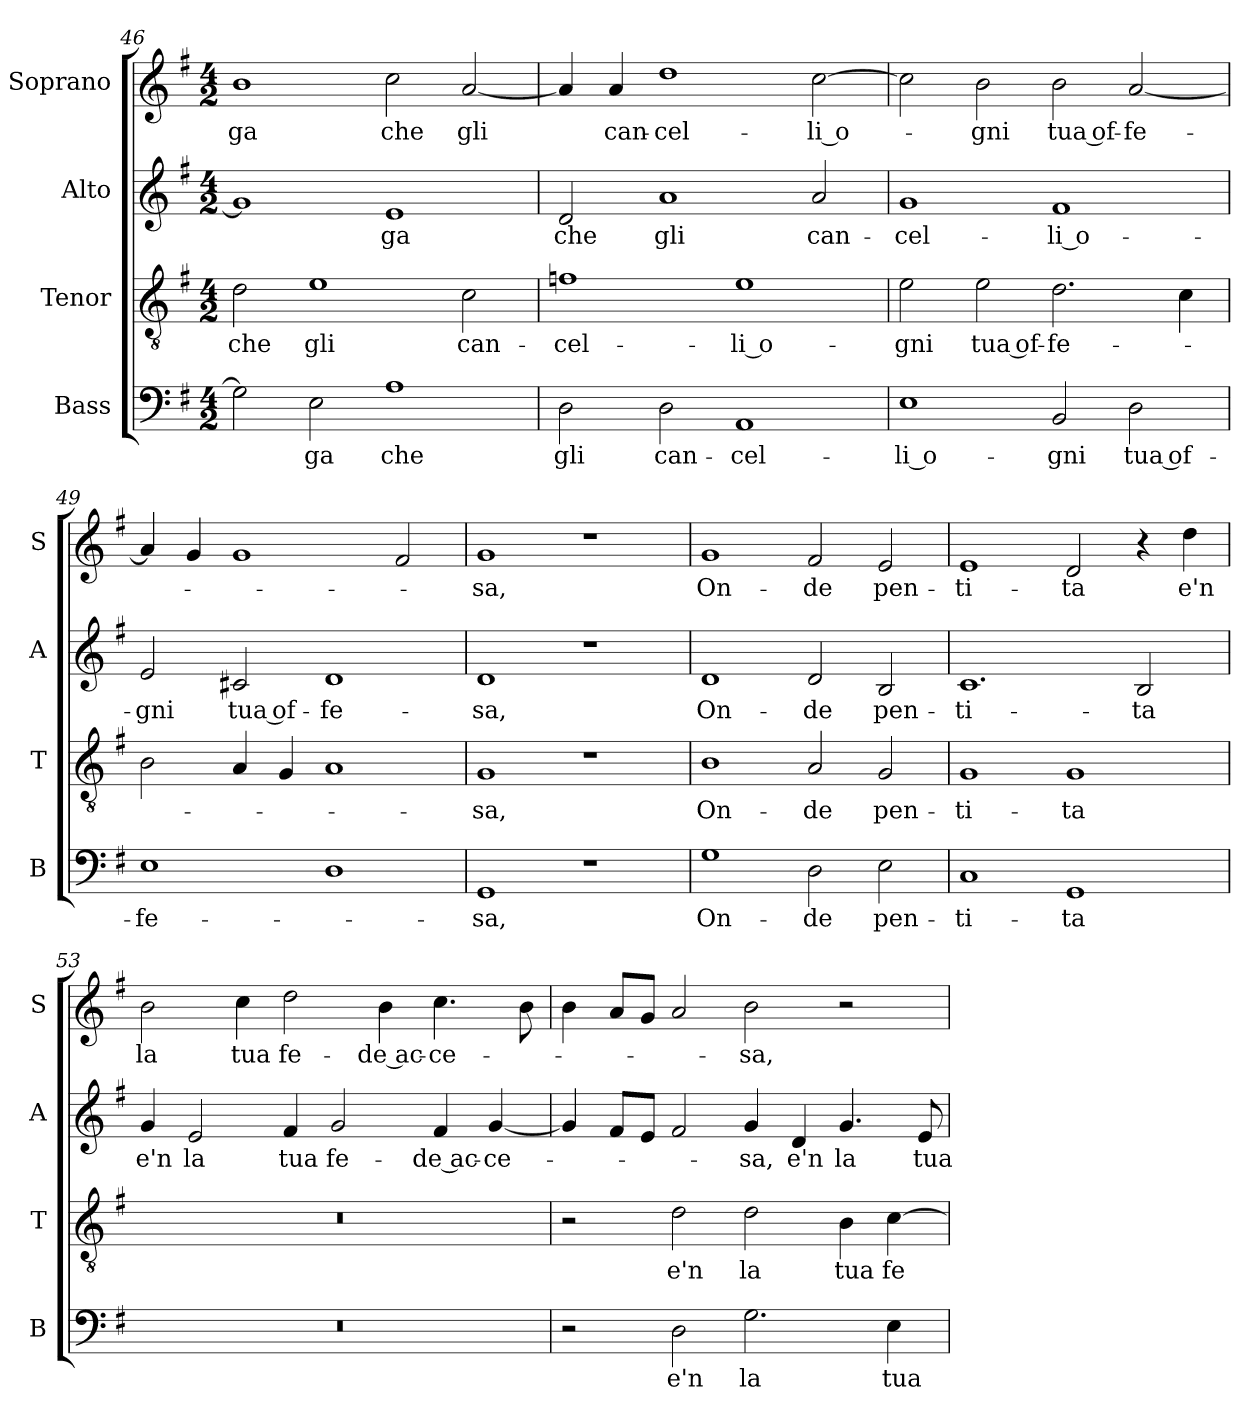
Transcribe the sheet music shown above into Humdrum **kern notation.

**kern	**text	**kern	**text	**kern	**text	**kern	**text
*part4	*part4	*part3	*part3	*part2	*part2	*part1	*part1
*staff4	*staff4	*staff3	*staff3	*staff2	*staff2	*staff1	*staff1
*I"Bass	*	*I"Tenor	*	*I"Alto	*	*I"Soprano	*
*I'B	*	*I'T	*	*I'A	*	*I'S	*
*clefF4	*	*clefGv2	*	*clefG2	*	*clefG2	*
*k[f#]	*	*k[f#]	*	*k[f#]	*	*k[f#]	*
*G:	*	*G:	*	*G:	*	*G:	*
*M4/2	*	*M4/2	*	*M4/2	*	*M4/2	*
=46	=46	=46	=46	=46	=46	=46	=46
!	!	!	!LO:LY:b	!	!	!	!LO:LY:b
2G\]	.	2d\	che	1g]	.	1b	-ga
!	!LO:LY:b	!	!LO:LY:b	!	!	!	!
2E\	-ga	1e	gli	.	.	.	.
!	!LO:LY:b	!	!	!	!LO:LY:b	!	!LO:LY:b
1A	che	.	.	1e	-ga	2cc\	che
!	!	!	!LO:LY:b	!	!	!	!LO:LY:b
.	.	2c\	can-	.	.	[2a/	gli
=47	=47	=47	=47	=47	=47	=47	=47
!	!LO:LY:b	!	!LO:LY:b	!	!LO:LY:b	!	!
2D\	gli	1fn	-cel-	2d/	che	4a/]	.
!	!	!	!	!	!	!	!LO:LY:b
.	.	.	.	.	.	4a/	can-
!	!LO:LY:b	!	!	!	!LO:LY:b	!	!LO:LY:b
2D\	can-	.	.	1a	gli	1dd	-cel-
!	!LO:LY:b	!	!LO:LY:b	!	!	!	!
1AA	-cel-	1e	-li o-	.	.	.	.
!	!	!	!	!	!LO:LY:b	!	!LO:LY:b
.	.	.	.	2a/	can-	[2cc\	-li o-
=48	=48	=48	=48	=48	=48	=48	=48
!	!LO:LY:b	!	!LO:LY:b	!	!LO:LY:b	!	!
1E	-li o-	2e\	-gni	1g	-cel-	2cc\]	.
!	!	!	!LO:LY:b	!	!	!	!LO:LY:b
.	.	2e\	tua of-	.	.	2b\	-gni
!	!LO:LY:b	!	!LO:LY:b	!	!LO:LY:b	!	!LO:LY:b
2BB/	-gni	2.d\	-fe-	1f#	-li o-	2b\	tua of-
!	!LO:LY:b	!	!	!	!	!	!LO:LY:b
2D\	tua of-	.	.	.	.	[2a/	-fe-
.	.	4c\	.	.	.	.	.
!!LO:LB:g=z
=49	=49	=49	=49	=49	=49	=49	=49
!	!LO:LY:b	!	!	!	!LO:LY:b	!	!
1E	-fe-	2B\	.	2e/	-gni	4a/]	.
.	.	.	.	.	.	4g/	.
!	!	!	!	!	!LO:LY:b	!	!
.	.	4A/	.	2c#X/	tua of-	1g	.
.	.	4G/	.	.	.	.	.
!	!	!	!	!	!LO:LY:b	!	!
1D	.	1A	.	1d	-fe-	.	.
.	.	.	.	.	.	2f#/	.
=50	=50	=50	=50	=50	=50	=50	=50
!	!LO:LY:b	!	!LO:LY:b	!	!LO:LY:b	!	!LO:LY:b
1GG	-sa,	1G	-sa,	1d	-sa,	1g	-sa,
1r	.	1r	.	1r	.	1r	.
=51	=51	=51	=51	=51	=51	=51	=51
!	!LO:LY:b	!	!LO:LY:b	!	!LO:LY:b	!	!LO:LY:b
1G	On-	1B	On-	1d	On-	1g	On-
!	!LO:LY:b	!	!LO:LY:b	!	!LO:LY:b	!	!LO:LY:b
2D\	-de	2A/	-de	2d/	-de	2f#/	-de
!	!LO:LY:b	!	!LO:LY:b	!	!LO:LY:b	!	!LO:LY:b
2E\	pen-	2G/	pen-	2B/	pen-	2e/	pen-
=52	=52	=52	=52	=52	=52	=52	=52
!	!LO:LY:b	!	!LO:LY:b	!	!LO:LY:b	!	!LO:LY:b
1C	-ti-	1G	-ti-	1.c	-ti-	1e	-ti-
!	!LO:LY:b	!	!LO:LY:b	!	!	!	!LO:LY:b
1GG	-ta	1G	-ta	.	.	2d/	-ta
!	!	!	!	!	!LO:LY:b	!	!
.	.	.	.	2B/	-ta	4r	.
!	!	!	!	!	!	!	!LO:LY:b
.	.	.	.	.	.	4dd\	e'n
!!LO:PB:g=z
=53	=53	=53	=53	=53	=53	=53	=53
!	!	!	!	!	!LO:LY:b	!	!LO:LY:b
0r	.	0r	.	4g/	e'n	2b\	la
!	!	!	!	!	!LO:LY:b	!	!
.	.	.	.	2e/	la	.	.
!	!	!	!	!	!	!	!LO:LY:b
.	.	.	.	.	.	4cc\	tua
!	!	!	!	!	!LO:LY:b	!	!LO:LY:b
.	.	.	.	4f#/	tua	2dd\	fe-
!	!	!	!	!	!LO:LY:b	!	!
.	.	.	.	2g/	fe-	.	.
!	!	!	!	!	!	!	!LO:LY:b
.	.	.	.	.	.	4b\	-de ac-
!	!	!	!	!	!LO:LY:b	!	!LO:LY:b
.	.	.	.	4f#/	-de ac-	4.cc\	-ce-
!	!	!	!	!	!LO:LY:b	!	!
.	.	.	.	[4g/	-ce-	.	.
.	.	.	.	.	.	8b\	.
=54	=54	=54	=54	=54	=54	=54	=54
2r	.	2r	.	4g/]	.	4b\	.
.	.	.	.	8f#/L	.	8a/L	.
.	.	.	.	8e/J	.	8g/J	.
!	!LO:LY:b	!	!LO:LY:b	!	!	!	!
2D\	e'n	2d\	e'n	2f#/	.	2a/	.
!	!LO:LY:b	!	!LO:LY:b	!	!LO:LY:b	!	!LO:LY:b
2.G\	la	2d\	la	4g/	-sa,	2b\	-sa,
!	!	!	!	!	!LO:LY:b	!	!
.	.	.	.	4d/	e'n	.	.
!	!	!	!LO:LY:b	!	!LO:LY:b	!	!
.	.	4B\	tua	4.g/	la	2r	.
!	!LO:LY:b	!	!LO:LY:b	!	!	!	!
4E\	tua	[4c\	fe-	.	.	.	.
!	!	!	!	!	!LO:LY:b	!	!
.	.	.	.	8e/	tua	.	.
=	=	=	=	=	=	=	=
*-	*-	*-	*-	*-	*-	*-	*-
